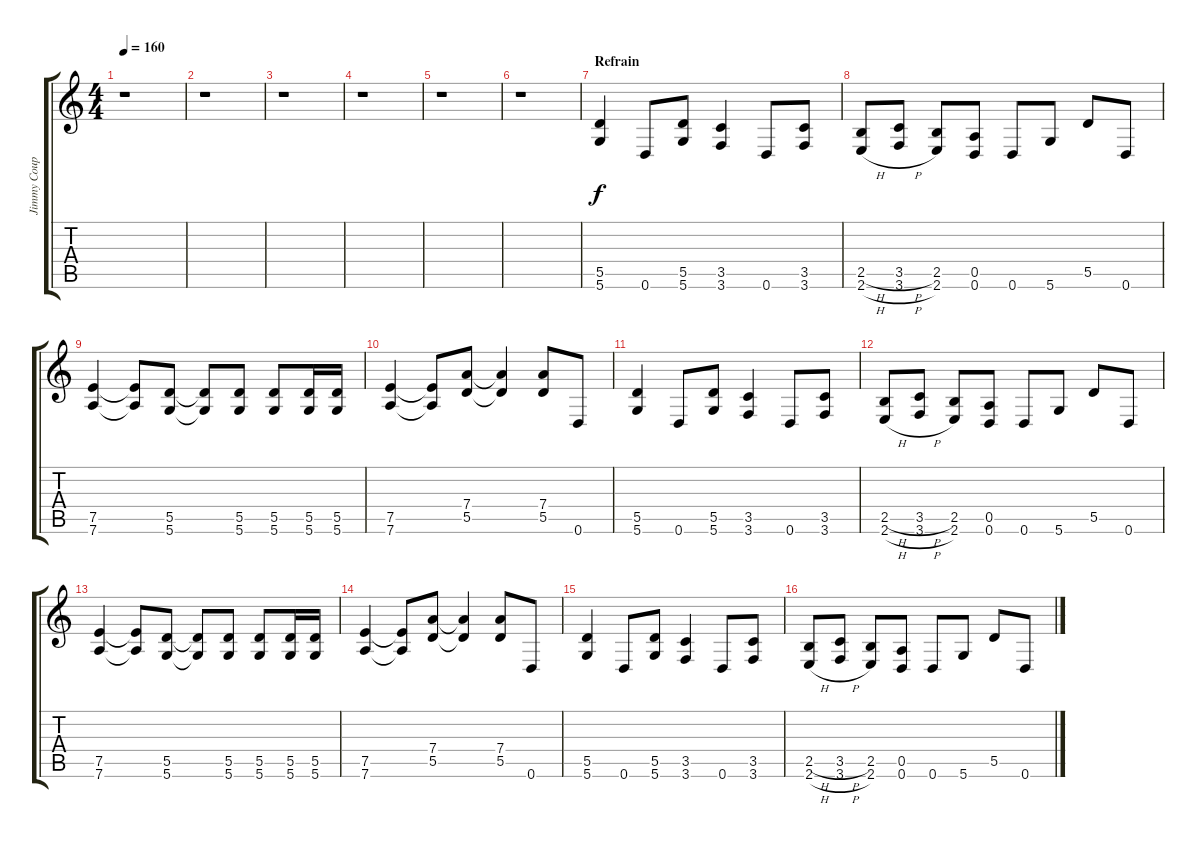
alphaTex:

\track ("Jimmy Coup." "Jimmy Coup") {instrument distortionguitar}
\staff {score tabs}
\tuning (E4 B3 G3 D3 A2 D2) {hide}
\ts (4 4)
\tempo 160
\clef g2
\ks c
r.1{dy f} |
r.1 |
r.1 |
r.1 |
r.1 |
r.1 |
\section ("" "Refrain")
(5.5 5.6).4 0.6.8 (5.5 5.6).8 (3.5 3.6).4 0.6.8 (3.5 3.6).8 |
(2.5{h} 2.6{h}).8 (3.5{h} 3.6{h}).8 (2.5 2.6).8 (0.5 0.6).8 0.6.8 5.6.8 5.5.8 0.6.8 |
(7.5 7.6).4 (7.5{t} 7.6{t}).8 (5.5 5.6).8 (5.5{t} 5.6{t}).8 (5.5 5.6).8 (5.5 5.6).8 (5.5 5.6).16 (5.5 5.6).16 |
(7.5 7.6).4 (7.5{t} 7.6{t}).8 (7.4 5.5).8 (7.4{t} 5.5{t}).4 (7.4 5.5).8 0.6.8 |
(5.5 5.6).4 0.6.8 (5.5 5.6).8 (3.5 3.6).4 0.6.8 (3.5 3.6).8 |
(2.5{h} 2.6{h}).8 (3.5{h} 3.6{h}).8 (2.5 2.6).8 (0.5 0.6).8 0.6.8 5.6.8 5.5.8 0.6.8 |
(7.5 7.6).4 (7.5{t} 7.6{t}).8 (5.5 5.6).8 (5.5{t} 5.6{t}).8 (5.5 5.6).8 (5.5 5.6).8 (5.5 5.6).16 (5.5 5.6).16 |
(7.5 7.6).4 (7.5{t} 7.6{t}).8 (7.4 5.5).8 (7.4{t} 5.5{t}).4 (7.4 5.5).8 0.6.8 |
(5.5 5.6).4 0.6.8 (5.5 5.6).8 (3.5 3.6).4 0.6.8 (3.5 3.6).8 |
(2.5{h} 2.6{h}).8 (3.5{h} 3.6{h}).8 (2.5 2.6).8 (0.5 0.6).8 0.6.8 5.6.8 5.5.8 0.6.8
